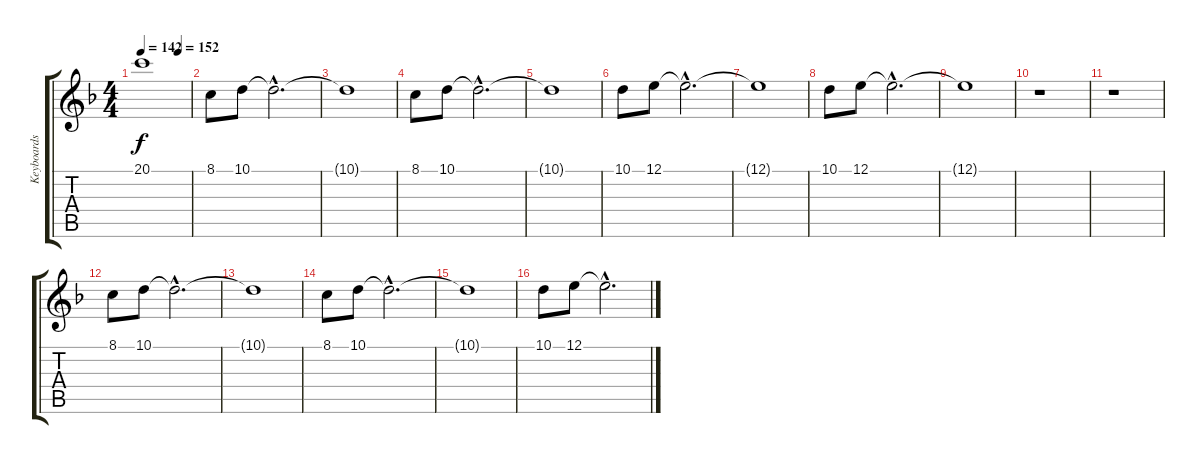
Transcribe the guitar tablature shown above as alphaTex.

\track ("Keyboards (II)" "Keyboards ") {instrument rockorgan}
\staff {score tabs}
\tuning (E4 B3 G3 D3 A2 E2) {hide}
\ts (4 4)
\tempo 142
\tempo (152 0.75)
\clef g2
\ks dminor
20.1{t}.1{dy f} |
8.1.8 10.1.8 10.1{hac t}.2{d} |
10.1{t}.1 |
8.1.8 10.1.8 10.1{hac t}.2{d} |
10.1{t}.1 |
10.1.8 12.1.8 12.1{hac t}.2{d} |
12.1{t}.1 |
10.1.8 12.1.8 12.1{hac t}.2{d} |
12.1{t}.1 |
r.1 |
r.1 |
8.1.8 10.1.8 10.1{hac t}.2{d} |
10.1{t}.1 |
8.1.8 10.1.8 10.1{hac t}.2{d} |
10.1{t}.1 |
10.1.8 12.1.8 12.1{hac t}.2{d}
